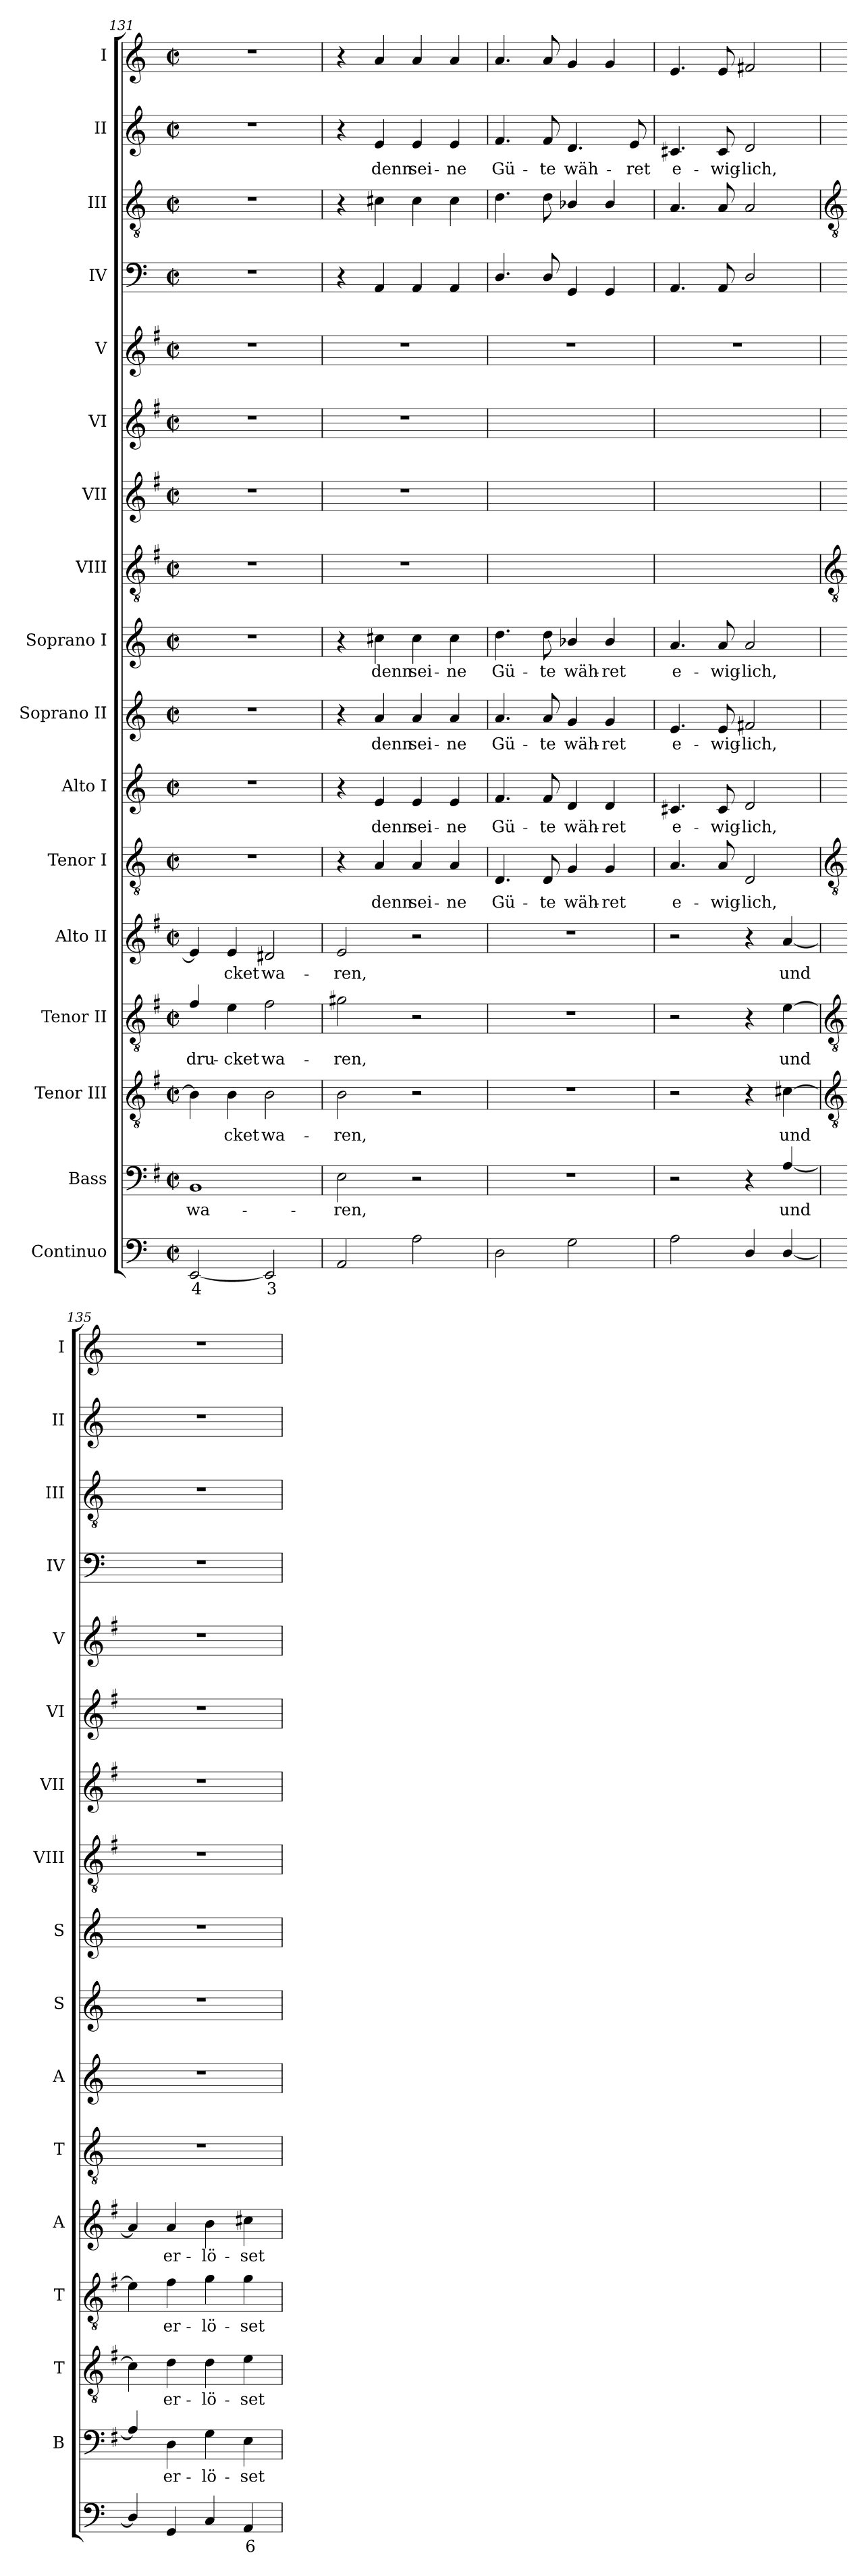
**kern	**text	**kern	**text	**kern	**text	**kern	**text	**kern	**text	**kern	**text	**kern	**text	**kern	**text	**kern	**text	**kern	**kern	**kern	**kern	**kern	**kern	**kern	**text	**kern
*part17	*part17	*part16	*part16	*part15	*part15	*part14	*part14	*part13	*part13	*part12	*part12	*part11	*part11	*part10	*part10	*part9	*part9	*part8	*part7	*part6	*part5	*part4	*part3	*part2	*part2	*part1
*staff17	*staff17	*staff16	*staff16	*staff15	*staff15	*staff14	*staff14	*staff13	*staff13	*staff12	*staff12	*staff11	*staff11	*staff10	*staff10	*staff9	*staff9	*staff8	*staff7	*staff6	*staff5	*staff4	*staff3	*staff2	*staff2	*staff1
*I"Continuo	*	*I"Bass	*	*I"Tenor III	*	*I"Tenor II	*	*I"Alto II	*	*I"Tenor I	*	*I"Alto I	*	*I"Soprano II	*	*I"Soprano I	*	*I"VIII	*I"VII	*I"VI	*I"V	*I"IV	*I"III	*I"II	*	*I"I
*	*	*I'B	*	*I'T	*	*I'T	*	*I'A	*	*I'T	*	*I'A	*	*I'S	*	*I'S	*	*I'VIII	*I'VII	*I'VI	*I'V	*I'IV	*I'III	*I'II	*	*I'I
*clefF4	*	*clefF4	*	*clefGv2	*	*clefGv2	*	*clefG2	*	*clefGv2	*	*clefG2	*	*clefG2	*	*clefG2	*	*clefGv2	*clefG2	*clefG2	*clefG2	*clefF4	*clefGv2	*clefG2	*	*clefG2
*	*	*ITrd4c7	*	*ITrd4c7	*	*ITrd4c7	*	*ITrd4c7	*	*	*	*	*	*	*	*	*	*ITrd4c7	*ITrd4c7	*ITrd4c7	*ITrd4c7	*	*	*	*	*
*k[]	*	*k[]	*	*k[]	*	*k[]	*	*k[]	*	*k[]	*	*k[]	*	*k[]	*	*k[]	*	*k[]	*k[]	*k[]	*k[]	*k[]	*k[]	*k[]	*	*k[]
*C:	*	*C:	*	*C:	*	*C:	*	*C:	*	*C:	*	*C:	*	*C:	*	*C:	*	*C:	*C:	*C:	*C:	*C:	*C:	*C:	*	*C:
*M2/2	*	*M2/2	*	*M2/2	*	*M2/2	*	*M2/2	*	*M2/2	*	*M2/2	*	*M2/2	*	*M2/2	*	*M2/2	*M2/2	*M2/2	*M2/2	*M2/2	*M2/2	*M2/2	*	*M2/2
*met(c|)	*	*met(c|)	*	*met(c|)	*	*met(c|)	*	*met(c|)	*	*met(c|)	*	*met(c|)	*	*met(c|)	*	*met(c|)	*	*met(c|)	*met(c|)	*met(c|)	*met(c|)	*met(c|)	*met(c|)	*met(c|)	*	*met(c|)
=131	=131	=131	=131	=131	=131	=131	=131	=131	=131	=131	=131	=131	=131	=131	=131	=131	=131	=131	=131	=131	=131	=131	=131	=131	=131	=131
!	!LO:LY:b	!	!LO:LY:b	!	!	!	!LO:LY:b	!	!	!	!	!	!	!	!	!	!	!	!	!	!	!	!	!	!	!
[2EE	4	1EE	wa-	4E]	.	4B/	-dru-	4A]	.	1r	.	1r	.	1r	.	1r	.	1r	1r	1r	1r	1r	1r	1r	.	1r
!	!	!	!	!	!LO:LY:b	!	!LO:LY:b	!	!LO:LY:b	!	!	!	!	!	!	!	!	!	!	!	!	!	!	!	!	!
.	.	.	.	4E	cket	4A	-cket	4A	cket	.	.	.	.	.	.	.	.	.	.	.	.	.	.	.	.	.
!	!LO:LY:b	!	!	!	!LO:LY:b	!	!LO:LY:b	!	!LO:LY:b	!	!	!	!	!	!	!	!	!	!	!	!	!	!	!	!	!
2EE]	3	.	.	2E	wa-	2B	wa-	2G#X	wa-	.	.	.	.	.	.	.	.	.	.	.	.	.	.	.	.	.
=132	=132	=132	=132	=132	=132	=132	=132	=132	=132	=132	=132	=132	=132	=132	=132	=132	=132	=132	=132	=132	=132	=132	=132	=132	=132	=132
!	!	!	!LO:LY:b	!	!LO:LY:b	!	!LO:LY:b	!	!LO:LY:b	!	!	!	!	!	!	!	!	!	!	!	!	!	!	!	!	!
2AA	.	2AA	-ren,	2E	-ren,	2c#X	-ren,	2A	-ren,	4r	.	4r	.	4r	.	4r	.	1r	1r	1r	1r	4r	4r	4r	.	4r
!	!	!	!	!	!	!	!	!	!	!	!LO:LY:b	!	!LO:LY:b	!	!LO:LY:b	!	!LO:LY:b	!	!	!	!	!	!	!	!LO:LY:b	!
.	.	.	.	.	.	.	.	.	.	4A/	denn	4e	denn	4a	denn	4cc#X	denn	.	.	.	.	4AA	4c#X	4e	denn	4a
!	!	!	!	!	!	!	!	!	!	!	!LO:LY:b	!	!LO:LY:b	!	!LO:LY:b	!	!LO:LY:b	!	!	!	!	!	!	!	!LO:LY:b	!
2A	.	2r	.	2r	.	2r	.	2r	.	4A/	sei-	4e	sei-	4a	sei-	4cc#	sei-	.	.	.	.	4AA	4c#	4e	sei-	4a
!	!	!	!	!	!	!	!	!	!	!	!LO:LY:b	!	!LO:LY:b	!	!LO:LY:b	!	!LO:LY:b	!	!	!	!	!	!	!	!LO:LY:b	!
.	.	.	.	.	.	.	.	.	.	4A/	-ne	4e	-ne	4a	-ne	4cc#	-ne	.	.	.	.	4AA	4c#	4e	-ne	4a
=133	=133	=133	=133	=133	=133	=133	=133	=133	=133	=133	=133	=133	=133	=133	=133	=133	=133	=133	=133	=133	=133	=133	=133	=133	=133	=133
!	!	!	!	!	!	!	!	!	!	!	!LO:LY:b	!	!LO:LY:b	!	!LO:LY:b	!	!LO:LY:b	!	!	!	!	!	!	!	!LO:LY:b	!
2D	.	1r	.	1r	.	1r	.	1r	.	4.D	Gü-	4.f	Gü-	4.a	Gü-	4.dd	Gü-	1ryy	1ryy	1ryy	1r	4.D/	4.d	4.f	Gü-	4.a
!	!	!	!	!	!	!	!	!	!	!	!LO:LY:b	!	!LO:LY:b	!	!LO:LY:b	!	!LO:LY:b	!	!	!	!	!	!	!	!LO:LY:b	!
.	.	.	.	.	.	.	.	.	.	8D	-te	8f	-te	8a	-te	8dd	-te	.	.	.	.	8D/	8d	8f	-te	8a
!	!	!	!	!	!	!	!	!	!	!	!LO:LY:b	!	!LO:LY:b	!	!LO:LY:b	!	!LO:LY:b	!	!	!	!	!	!	!	!LO:LY:b	!
2G	.	.	.	.	.	.	.	.	.	4G	wäh-	4d	wäh-	4g	wäh-	4b-X/	wäh-	.	.	.	.	4GG	4B-X/	4.d	wäh-	4g
!	!	!	!	!	!	!	!	!	!	!	!LO:LY:b	!	!LO:LY:b	!	!LO:LY:b	!	!LO:LY:b	!	!	!	!	!	!	!	!	!
.	.	.	.	.	.	.	.	.	.	4G	-ret	4d	-ret	4g	-ret	4b-/	-ret	.	.	.	.	4GG	4B-/	.	.	4g
!	!	!	!	!	!	!	!	!	!	!	!	!	!	!	!	!	!	!	!	!	!	!	!	!	!LO:LY:b	!
.	.	.	.	.	.	.	.	.	.	.	.	.	.	.	.	.	.	.	.	.	.	.	.	8e	-ret	.
=134	=134	=134	=134	=134	=134	=134	=134	=134	=134	=134	=134	=134	=134	=134	=134	=134	=134	=134	=134	=134	=134	=134	=134	=134	=134	=134
!	!	!	!	!	!	!	!	!	!	!	!LO:LY:b	!	!LO:LY:b	!	!LO:LY:b	!	!LO:LY:b	!	!	!	!	!	!	!	!LO:LY:b	!
2A	.	2r	.	2r	.	2r	.	2r	.	4.A/	e-	4.c#X	e-	4.e	e-	4.a	e-	1ryy	1ryy	1ryy	1r	4.AA	4.A	4.c#X	e-	4.e
!	!	!	!	!	!	!	!	!	!	!	!LO:LY:b	!	!LO:LY:b	!	!LO:LY:b	!	!LO:LY:b	!	!	!	!	!	!	!	!LO:LY:b	!
.	.	.	.	.	.	.	.	.	.	8A/	-wig-	8c#	-wig-	8e	-wig-	8a	-wig-	.	.	.	.	8AA	8A	8c#	-wig-	8e
!	!	!	!	!	!	!	!	!	!	!	!LO:LY:b	!	!LO:LY:b	!	!LO:LY:b	!	!LO:LY:b	!	!	!	!	!	!	!	!LO:LY:b	!
4D/	.	4r	.	4r	.	4r	.	4r	.	2D	-lich,	2d	-lich,	2f#X	-lich,	2a	-lich,	.	.	.	.	2D/	2A	2d	-lich,	2f#X
!	!	!	!LO:LY:b	!	!LO:LY:b	!	!LO:LY:b	!	!LO:LY:b	!	!	!	!	!	!	!	!	!	!	!	!	!	!	!	!	!
[4D/	.	[4D/	und	[4F#X	und	[4A	und	[4d	und	.	.	.	.	.	.	.	.	.	.	.	.	.	.	.	.	.
!!LO:LB:g=z
=135	=135	=135	=135	=135	=135	=135	=135	=135	=135	=135	=135	=135	=135	=135	=135	=135	=135	=135	=135	=135	=135	=135	=135	=135	=135	=135
*	*	*	*	*clefGv2	*	*clefGv2	*	*	*	*clefGv2	*	*	*	*	*	*	*	*clefGv2	*	*	*	*	*clefGv2	*	*	*
4D/]	.	4D/]	.	4F#]	.	4A]	.	4d]	.	1r	.	1r	.	1r	.	1r	.	1r	1r	1r	1r	1r	1r	1r	.	1r
!	!	!	!LO:LY:b	!	!LO:LY:b	!	!LO:LY:b	!	!LO:LY:b	!	!	!	!	!	!	!	!	!	!	!	!	!	!	!	!	!
4GG	.	4GG	er-	4G	er-	4B	er-	4d	er-	.	.	.	.	.	.	.	.	.	.	.	.	.	.	.	.	.
!	!	!	!LO:LY:b	!	!LO:LY:b	!	!LO:LY:b	!	!LO:LY:b	!	!	!	!	!	!	!	!	!	!	!	!	!	!	!	!	!
4C	.	4C	-lö-	4G	-lö-	4c	-lö-	4e	-lö-	.	.	.	.	.	.	.	.	.	.	.	.	.	.	.	.	.
!	!LO:LY:b	!	!LO:LY:b	!	!LO:LY:b	!	!LO:LY:b	!	!LO:LY:b	!	!	!	!	!	!	!	!	!	!	!	!	!	!	!	!	!
4AA	6	4AA	-set	4A	-set	4c	-set	4f#X	-set	.	.	.	.	.	.	.	.	.	.	.	.	.	.	.	.	.
=	=	=	=	=	=	=	=	=	=	=	=	=	=	=	=	=	=	=	=	=	=	=	=	=	=	=
*-	*-	*-	*-	*-	*-	*-	*-	*-	*-	*-	*-	*-	*-	*-	*-	*-	*-	*-	*-	*-	*-	*-	*-	*-	*-	*-
